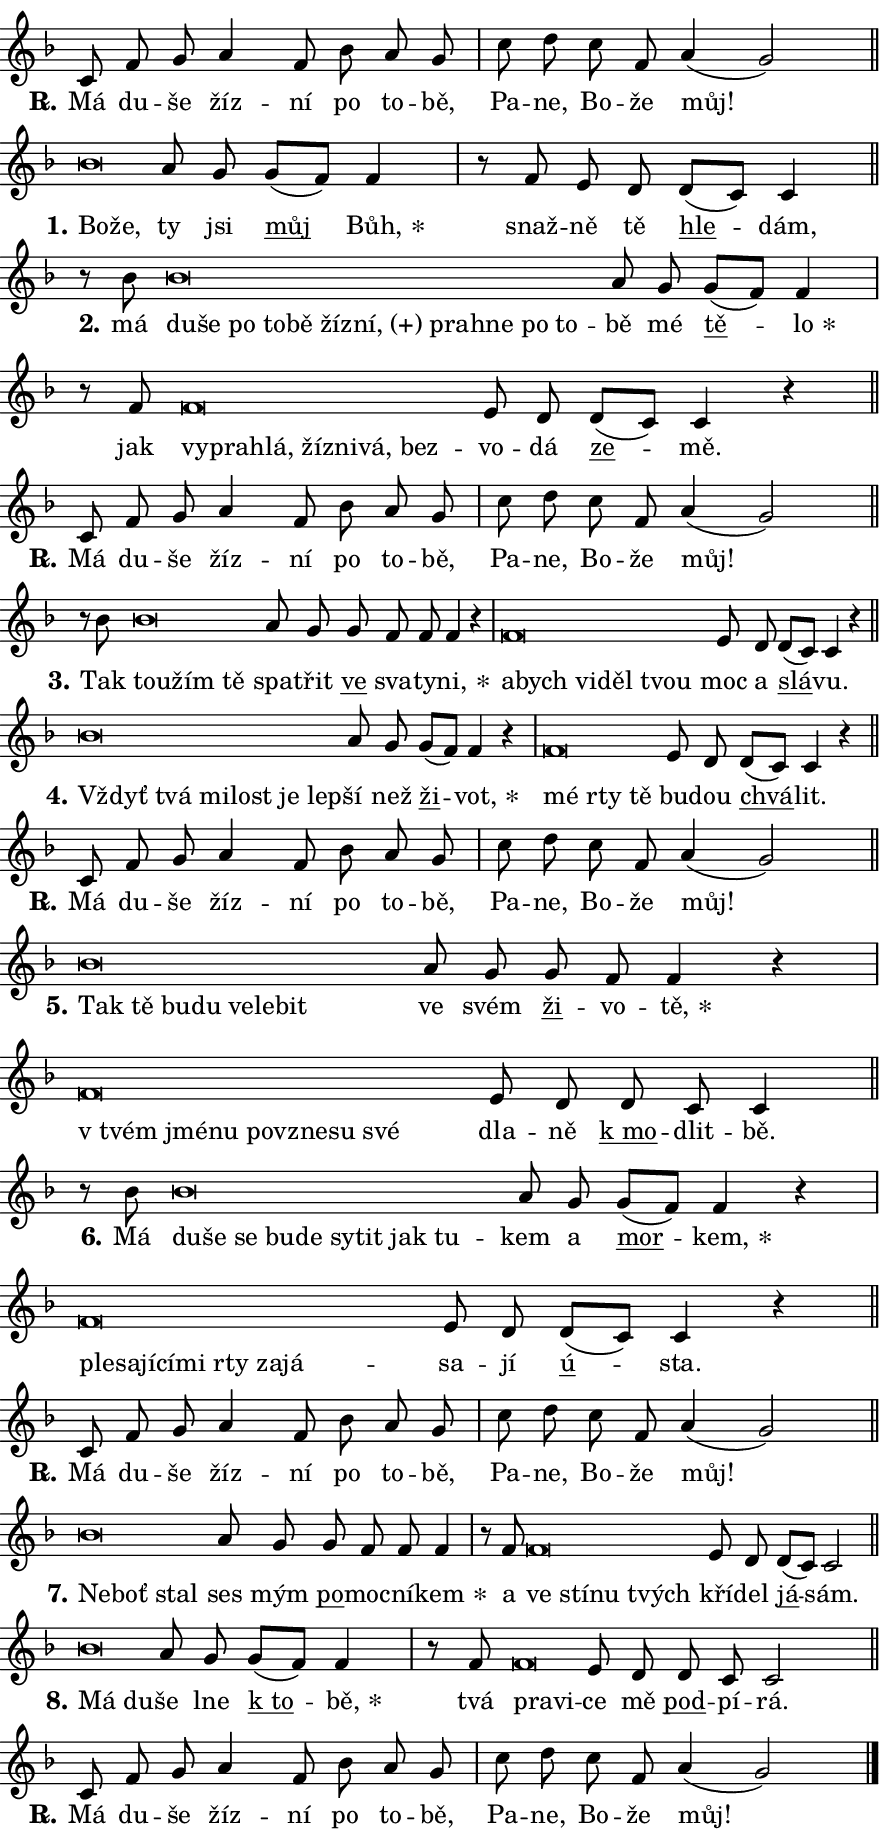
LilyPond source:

\version "2.24.0"
\header { tagline = "" }
\paper {
  indent = 0\cm
  top-margin = 0\cm
  right-margin = 0.13\cm % to fit lyric hyphens
  bottom-margin = 0\cm
  left-margin = 0\cm
  paper-width = 15\cm
  page-breaking = #ly:one-page-breaking
  system-system-spacing.basic-distance = #11
  score-system-spacing.basic-distance = #11
  ragged-last = ##f
}


%% Author: Thomas Morley
%% https://lists.gnu.org/archive/html/lilypond-user/2020-05/msg00002.html
#(define (line-position grob)
"Returns position of @var[grob} in current system:
   @code{'start}, if at first time-step
   @code{'end}, if at last time-step
   @code{'middle} otherwise
"
  (let* ((col (ly:item-get-column grob))
         (ln (ly:grob-object col 'left-neighbor))
         (rn (ly:grob-object col 'right-neighbor))
         (col-to-check-left (if (ly:grob? ln) ln col))
         (col-to-check-right (if (ly:grob? rn) rn col))
         (break-dir-left
           (and
             (ly:grob-property col-to-check-left 'non-musical #f)
             (ly:item-break-dir col-to-check-left)))
         (break-dir-right
           (and
             (ly:grob-property col-to-check-right 'non-musical #f)
             (ly:item-break-dir col-to-check-right))))
        (cond ((eqv? 1 break-dir-left) 'start)
              ((eqv? -1 break-dir-right) 'end)
              (else 'middle))))

#(define (tranparent-at-line-position vctor)
  (lambda (grob)
  "Relying on @code{line-position} select the relevant enry from @var{vctor}.
Used to determine transparency,"
    (case (line-position grob)
      ((end) (not (vector-ref vctor 0)))
      ((middle) (not (vector-ref vctor 1)))
      ((start) (not (vector-ref vctor 2))))))

noteHeadBreakVisibility =
#(define-music-function (break-visibility)(vector?)
"Makes @code{NoteHead}s transparent relying on @var{break-visibility}"
#{
  \override NoteHead.transparent =
    #(tranparent-at-line-position break-visibility)
#})

#(define delete-ledgers-for-transparent-note-heads
  (lambda (grob)
    "Reads whether a @code{NoteHead} is transparent.
If so this @code{NoteHead} is removed from @code{'note-heads} from
@var{grob}, which is supposed to be @code{LedgerLineSpanner}.
As a result ledgers are not printed for this @code{NoteHead}"
    (let* ((nhds-array (ly:grob-object grob 'note-heads))
           (nhds-list
             (if (ly:grob-array? nhds-array)
                 (ly:grob-array->list nhds-array)
                 '()))
           ;; Relies on the transparent-property being done before
           ;; Staff.LedgerLineSpanner.after-line-breaking is executed.
           ;; This is fragile ...
           (to-keep
             (remove
               (lambda (nhd)
                 (ly:grob-property nhd 'transparent #f))
               nhds-list)))
      ;; TODO find a better method to iterate over grob-arrays, similiar
      ;; to filter/remove etc for lists
      ;; For now rebuilt from scratch
      (set! (ly:grob-object grob 'note-heads)  '())
      (for-each
        (lambda (nhd)
          (ly:pointer-group-interface::add-grob grob 'note-heads nhd))
        to-keep))))

squashNotes = {
  \override NoteHead.X-extent = #'(-0.2 . 0.2)
  \override NoteHead.Y-extent = #'(-0.75 . 0)
  \override NoteHead.stencil =
    #(lambda (grob)
       (let ((pos (ly:grob-property grob 'staff-position)))
         (begin
           (if (< pos -7) (display "ERROR: Lower brevis then expected\n") (display ""))
           (if (<= pos -6) ly:text-interface::print ly:note-head::print))))
}
unSquashNotes = {
  \revert NoteHead.X-extent
  \revert NoteHead.Y-extent
  \revert NoteHead.stencil
}

hideNotes = \noteHeadBreakVisibility #begin-of-line-visible
unHideNotes = \noteHeadBreakVisibility #all-visible

% work-around for resetting accidentals
% https://lilypond.org/doc/v2.23/Documentation/notation/displaying-rhythms#unmetered-music
cadenzaMeasure = {
  \cadenzaOff
  \partial 1024 s1024
  \cadenzaOn
}

#(define-markup-command (accent layout props text) (markup?)
  "Underline accented syllable"
  (interpret-markup layout props
    #{\markup \override #'(offset . 4.3) \underline { #text }#}))

responsum = \markup \concat {
  "R" \hspace #-1.05 \path #0.1 #'((moveto 0 0.07) (lineto 0.9 0.8)) \hspace #0.05 "."
}

spaceSize = #0.6828661417322834 % exact space size for TeX Gyre Schola

\layout {
  \context {
    \Staff
    \remove "Time_signature_engraver"
    \override LedgerLineSpanner.after-line-breaking = #delete-ledgers-for-transparent-note-heads
  }
  \context {
    \Lyrics {
      \override LyricSpace.minimum-distance = \spaceSize
      \override LyricText.font-name = #"TeX Gyre Schola"
      \override LyricText.font-size = 1
      \override StanzaNumber.font-name = #"TeX Gyre Schola Bold"
      \override StanzaNumber.font-size = 1
    }
  }
  \context {
    \Score 
    \override NoteHead.text =
      #(lambda (grob) 
        (let ((pos (ly:grob-property grob 'staff-position)))
          #{\markup {
            \combine
              \halign #-0.55 \raise #(if (= pos -6) 0 0.5) \override #'(thickness . 2) \draw-line #'(3.2 . 0)
              \musicglyph "noteheads.sM1"
          }#}))
  }
}

% magnetic-lyrics.ily
%
%   written by
%     Jean Abou Samra <jean@abou-samra.fr>
%     Werner Lemberg <wl@gnu.org>
%
%   adapted by
%     Jiri Hon <jiri.hon@gmail.com>
%
% Version 2022-Apr-15

% https://www.mail-archive.com/lilypond-user@gnu.org/msg149350.html

#(define (Left_hyphen_pointer_engraver context)
   "Collect syllable-hyphen-syllable occurrences in lyrics and store
them in properties.  This engraver only looks to the left.  For
example, if the lyrics input is @code{foo -- bar}, it does the
following.

@itemize @bullet
@item
Set the @code{text} property of the @code{LyricHyphen} grob between
@q{foo} and @q{bar} to @code{foo}.

@item
Set the @code{left-hyphen} property of the @code{LyricText} grob with
text @q{foo} to the @code{LyricHyphen} grob between @q{foo} and
@q{bar}.
@end itemize

Use this auxiliary engraver in combination with the
@code{lyric-@/text::@/apply-@/magnetic-@/offset!} hook."
   (let ((hyphen #f)
         (text #f))
     (make-engraver
      (acknowledgers
       ((lyric-syllable-interface engraver grob source-engraver)
        (set! text grob)))
      (end-acknowledgers
       ((lyric-hyphen-interface engraver grob source-engraver)
        ;(when (not (grob::has-interface grob 'lyric-space-interface))
          (set! hyphen grob)));)
      ((stop-translation-timestep engraver)
       (when (and text hyphen)
         (ly:grob-set-object! text 'left-hyphen hyphen))
       (set! text #f)
       (set! hyphen #f)))))

#(define (lyric-text::apply-magnetic-offset! grob)
   "If the space between two syllables is less than the value in
property @code{LyricText@/.details@/.squash-threshold}, move the right
syllable to the left so that it gets concatenated with the left
syllable.

Use this function as a hook for
@code{LyricText@/.after-@/line-@/breaking} if the
@code{Left_@/hyphen_@/pointer_@/engraver} is active."
   (let ((hyphen (ly:grob-object grob 'left-hyphen #f)))
     (when hyphen
       (let ((left-text (ly:spanner-bound hyphen LEFT)))
         (when (grob::has-interface left-text 'lyric-syllable-interface)
           (let* ((common (ly:grob-common-refpoint grob left-text X))
                  (this-x-ext (ly:grob-extent grob common X))
                  (left-x-ext
                   (begin
                     ;; Trigger magnetism for left-text.
                     (ly:grob-property left-text 'after-line-breaking)
                     (ly:grob-extent left-text common X)))
                  ;; `delta` is the gap width between two syllables.
                  (delta (- (interval-start this-x-ext)
                            (interval-end left-x-ext)))
                  (details (ly:grob-property grob 'details))
                  (threshold (assoc-get 'squash-threshold details 0.2)))
             (when (< delta threshold)
               (let* (;; We have to manipulate the input text so that
                      ;; ligatures crossing syllable boundaries are not
                      ;; disabled.  For languages based on the Latin
                      ;; script this is essentially a beautification.
                      ;; However, for non-Western scripts it can be a
                      ;; necessity.
                      (lt (ly:grob-property left-text 'text))
                      (rt (ly:grob-property grob 'text))
                      (is-space (grob::has-interface hyphen 'lyric-space-interface))
                      (space (if is-space " " ""))
                      (extra-delta (if is-space spaceSize 0))
                      ;; Append new syllable.
                      (ltrt-space (if (and (string? lt) (string? rt))
                                (string-append lt space rt)
                                (make-concat-markup (list lt space rt))))
                      ;; Right-align `ltrt` to the right side.
                      (ltrt-space-markup (grob-interpret-markup
                               grob
                               (make-translate-markup
                                (cons (interval-length this-x-ext) 0)
                                (make-right-align-markup ltrt-space)))))
                 (begin
                   ;; Don't print `left-text`.
                   (ly:grob-set-property! left-text 'stencil #f)
                   ;; Set text and stencil (which holds all collected
                   ;; syllables so far) and shift it to the left.
                   (ly:grob-set-property! grob 'text ltrt-space)
                   (ly:grob-set-property! grob 'stencil ltrt-space-markup)
                   (ly:grob-translate-axis! grob (- (- delta extra-delta)) X))))))))))


#(define (lyric-hyphen::displace-bounds-first grob)
   ;; Make very sure this callback isn't triggered too early.
   (let ((left (ly:spanner-bound grob LEFT))
         (right (ly:spanner-bound grob RIGHT)))
     (ly:grob-property left 'after-line-breaking)
     (ly:grob-property right 'after-line-breaking)
     (ly:lyric-hyphen::print grob)))

squashThreshold = #0.4

\layout {
  \context {
    \Lyrics
    \consists #Left_hyphen_pointer_engraver
    \override LyricText.after-line-breaking =
      #lyric-text::apply-magnetic-offset!
    \override LyricHyphen.stencil = #lyric-hyphen::displace-bounds-first
    \override LyricText.details.squash-threshold = \squashThreshold
    \override LyricHyphen.minimum-distance = 0
    \override LyricHyphen.minimum-length = \squashThreshold
  }
}

squashText = \override LyricText.details.squash-threshold = 9999
unSquashText = \override LyricText.details.squash-threshold = \squashThreshold

leftText = \override LyricText.self-alignment-X = #LEFT
unLeftText = \revert LyricText.self-alignment-X

starOffset = #(lambda (grob) 
                (let ((x_offset (ly:self-alignment-interface::aligned-on-x-parent grob)))
                  (if (= x_offset 0) 0 (+ x_offset 1.2))))

star = #(define-music-function (syllable)(string?)
"Append star separator at the end of a syllable"
#{
  \once \override LyricText.X-offset = #starOffset
  \lyricmode { \markup {
    #syllable
    \override #'((font-name . "TeX Gyre Schola Bold")) \hspace #0.2 \lower #0.65 \larger "*"
  } }
#})

starAccent = #(define-music-function (syllable)(string?)
"Append star separator at the end of a syllable and make accent"
#{
  \once \override LyricText.X-offset = #starOffset
  \lyricmode { \markup {
    \accent #syllable
    \override #'((font-name . "TeX Gyre Schola Bold")) \hspace #0.2 \lower #0.65 \larger "*"
  } }
#})

breath = #(define-music-function (syllable)(string?)
"Append breathing indicator at the end of a syllable"
#{
  \lyricmode { \markup { #syllable "+" } }
#})

optionalBreath = #(define-music-function (syllable)(string?)
"Append optional breathing indicator at the end of a syllable"
#{
  \lyricmode { \markup { #syllable "(+)" } }
#})


\score {
    <<
        \new Voice = "melody" { \cadenzaOn \key f \major \relative { c'8 f g a4 f8 \bar "" bes a g \cadenzaMeasure \bar "|" c d c f, a4( g2) \cadenzaMeasure \bar "||" \break } }
        \new Lyrics \lyricsto "melody" { \lyricmode { \set stanza = \responsum
Má du -- še žíz -- ní po to -- bě, Pa -- ne, Bo -- že můj! } }
    >>
    \layout {}
}

\score {
    <<
        \new Voice = "melody" { \cadenzaOn \key f \major \relative { \squashNotes bes'\breve*1/16 \hideNotes \breve*1/16 \bar "" \unHideNotes \unSquashNotes a8 g \bar "" g[( f)] f4 \cadenzaMeasure \bar "|" r8 f e8 d \bar "" d[( c)] c4 \cadenzaMeasure \bar "||" \break } }
        \new Lyrics \lyricsto "melody" { \lyricmode { \set stanza = "1."
\leftText Bo -- \squashText že, \unLeftText \unSquashText ty jsi \markup \accent můj \star Bůh, snaž -- ně tě \markup \accent hle -- dám, } }
    >>
    \layout {}
}

\score {
    <<
        \new Voice = "melody" { \cadenzaOn \key f \major \relative { r8 bes'8 \squashNotes bes\breve*1/16 \hideNotes \breve*1/16 \bar "" \breve*1/16 \bar "" \breve*1/16 \bar "" \breve*1/16 \bar "" \breve*1/16 \bar "" \breve*1/16 \bar "" \breve*1/16 \bar "" \breve*1/16 \bar "" \breve*1/16 \breve*1/16 \bar "" \unHideNotes \unSquashNotes a8 g \bar "" g[( f)] f4 \cadenzaMeasure \bar "|" r8 f8 \squashNotes f\breve*1/16 \hideNotes \breve*1/16 \bar "" \breve*1/16 \bar "" \breve*1/16 \bar "" \breve*1/16 \bar "" \breve*1/16 \breve*1/16 \bar "" \unHideNotes \unSquashNotes e8 d \bar "" d[( c)] c4 r \cadenzaMeasure \bar "||" \break } }
        \new Lyrics \lyricsto "melody" { \lyricmode { \set stanza = "2."
má \leftText du -- \squashText še po to -- bě žíz -- \optionalBreath ní, pra -- hne po to -- \unLeftText \unSquashText bě mé \markup \accent tě -- \star lo jak \leftText vy -- \squashText pra -- hlá, žíz -- ni -- vá, bez -- \unLeftText \unSquashText vo -- dá \markup \accent ze -- mě. } }
    >>
    \layout {}
}

\score {
    <<
        \new Voice = "melody" { \cadenzaOn \key f \major \relative { c'8 f g a4 f8 \bar "" bes a g \cadenzaMeasure \bar "|" c d c f, a4( g2) \cadenzaMeasure \bar "||" \break } }
        \new Lyrics \lyricsto "melody" { \lyricmode { \set stanza = \responsum
Má du -- še žíz -- ní po to -- bě, Pa -- ne, Bo -- že můj! } }
    >>
    \layout {}
}

\score {
    <<
        \new Voice = "melody" { \cadenzaOn \key f \major \relative { r8 bes'8 \squashNotes bes\breve*1/16 \hideNotes \breve*1/16 \breve*1/16 \bar "" \unHideNotes \unSquashNotes a8 g \bar "" g f f f4 r \cadenzaMeasure \bar "|" \squashNotes f\breve*1/16 \hideNotes \breve*1/16 \bar "" \breve*1/16 \bar "" \breve*1/16 \breve*1/16 \bar "" \unHideNotes \unSquashNotes e8 d \bar "" d[( c)] c4 r \cadenzaMeasure \bar "||" \break } }
        \new Lyrics \lyricsto "melody" { \lyricmode { \set stanza = "3."
Tak \leftText tou -- \squashText žím tě \unLeftText \unSquashText spa -- třit \markup \accent ve sva -- ty -- \star ni, \leftText a -- \squashText bych vi -- děl tvou \unLeftText \unSquashText moc a \markup \accent slá -- vu. } }
    >>
    \layout {}
}

\score {
    <<
        \new Voice = "melody" { \cadenzaOn \key f \major \relative { \squashNotes bes'\breve*1/16 \hideNotes \breve*1/16 \bar "" \breve*1/16 \bar "" \breve*1/16 \bar "" \breve*1/16 \breve*1/16 \bar "" \unHideNotes \unSquashNotes a8 g \bar "" g[( f)] f4 r \cadenzaMeasure \bar "|" \squashNotes f\breve*1/16 \hideNotes \breve*1/16 \breve*1/16 \bar "" \unHideNotes \unSquashNotes e8 d \bar "" d[( c)] c4 r \cadenzaMeasure \bar "||" \break } }
        \new Lyrics \lyricsto "melody" { \lyricmode { \set stanza = "4."
\leftText Vždyť \squashText tvá mi -- lost je lep -- \unLeftText \unSquashText ší než \markup \accent ži -- \star vot, \leftText mé \squashText rty tě \unLeftText \unSquashText bu -- dou \markup \accent chvá -- lit. } }
    >>
    \layout {}
}

\score {
    <<
        \new Voice = "melody" { \cadenzaOn \key f \major \relative { c'8 f g a4 f8 \bar "" bes a g \cadenzaMeasure \bar "|" c d c f, a4( g2) \cadenzaMeasure \bar "||" \break } }
        \new Lyrics \lyricsto "melody" { \lyricmode { \set stanza = \responsum
Má du -- še žíz -- ní po to -- bě, Pa -- ne, Bo -- že můj! } }
    >>
    \layout {}
}

\score {
    <<
        \new Voice = "melody" { \cadenzaOn \key f \major \relative { \squashNotes bes'\breve*1/16 \hideNotes \breve*1/16 \bar "" \breve*1/16 \bar "" \breve*1/16 \bar "" \breve*1/16 \bar "" \breve*1/16 \breve*1/16 \bar "" \unHideNotes \unSquashNotes a8 g \bar "" g f f4 r \cadenzaMeasure \bar "|" \squashNotes f\breve*1/16 \hideNotes \breve*1/16 \bar "" \breve*1/16 \bar "" \breve*1/16 \bar "" \breve*1/16 \bar "" \breve*1/16 \breve*1/16 \bar "" \unHideNotes \unSquashNotes e8 d \bar "" d c c4 \cadenzaMeasure \bar "||" \break } }
        \new Lyrics \lyricsto "melody" { \lyricmode { \set stanza = "5."
\leftText Tak \squashText tě bu -- du ve -- le -- bit \unLeftText \unSquashText ve svém \markup \accent ži -- vo -- \star tě, \leftText "v tvém" \squashText jmé -- nu po -- vzne -- su své \unLeftText \unSquashText dla -- ně \markup \accent "k mo" -- dlit -- bě. } }
    >>
    \layout {}
}

\score {
    <<
        \new Voice = "melody" { \cadenzaOn \key f \major \relative { r8 bes'8 \squashNotes bes\breve*1/16 \hideNotes \breve*1/16 \bar "" \breve*1/16 \bar "" \breve*1/16 \bar "" \breve*1/16 \bar "" \breve*1/16 \bar "" \breve*1/16 \bar "" \breve*1/16 \breve*1/16 \bar "" \unHideNotes \unSquashNotes a8 g \bar "" g[( f)] f4 r \cadenzaMeasure \bar "|" \squashNotes f\breve*1/16 \hideNotes \breve*1/16 \bar "" \breve*1/16 \bar "" \breve*1/16 \bar "" \breve*1/16 \bar "" \breve*1/16 \bar "" \breve*1/16 \breve*1/16 \bar "" \unHideNotes \unSquashNotes e8 d \bar "" d[( c)] c4 r \cadenzaMeasure \bar "||" \break } }
        \new Lyrics \lyricsto "melody" { \lyricmode { \set stanza = "6."
Má \leftText du -- \squashText še se bu -- de sy -- tit jak tu -- \unLeftText \unSquashText kem a \markup \accent mor -- \star kem, \leftText ple -- \squashText sa -- jí -- cí -- mi rty za -- já -- \unLeftText \unSquashText sa -- jí \markup \accent ú -- sta. } }
    >>
    \layout {}
}

\score {
    <<
        \new Voice = "melody" { \cadenzaOn \key f \major \relative { c'8 f g a4 f8 \bar "" bes a g \cadenzaMeasure \bar "|" c d c f, a4( g2) \cadenzaMeasure \bar "||" \break } }
        \new Lyrics \lyricsto "melody" { \lyricmode { \set stanza = \responsum
Má du -- še žíz -- ní po to -- bě, Pa -- ne, Bo -- že můj! } }
    >>
    \layout {}
}

\score {
    <<
        \new Voice = "melody" { \cadenzaOn \key f \major \relative { \squashNotes bes'\breve*1/16 \hideNotes \breve*1/16 \breve*1/16 \bar "" \unHideNotes \unSquashNotes a8 g \bar "" g f f f4 \cadenzaMeasure \bar "|" r8 f8 \squashNotes f\breve*1/16 \hideNotes \breve*1/16 \bar "" \breve*1/16 \breve*1/16 \bar "" \unHideNotes \unSquashNotes e8 d \bar "" d[( c)] c2 \cadenzaMeasure \bar "||" \break } }
        \new Lyrics \lyricsto "melody" { \lyricmode { \set stanza = "7."
\leftText Ne -- \squashText boť stal \unLeftText \unSquashText ses mým \markup \accent po -- moc -- ní -- \star kem a \leftText ve \squashText stí -- nu tvých \unLeftText \unSquashText kří -- del \markup \accent já -- sám. } }
    >>
    \layout {}
}

\score {
    <<
        \new Voice = "melody" { \cadenzaOn \key f \major \relative { \squashNotes bes'\breve*1/16 \hideNotes \breve*1/16 \bar "" \unHideNotes \unSquashNotes a8 g \bar "" g[( f)] f4 \cadenzaMeasure \bar "|" r8 f8 \squashNotes f\breve*1/16 \hideNotes \breve*1/16 \bar "" \unHideNotes \unSquashNotes e8 d \bar "" d c c2 \cadenzaMeasure \bar "||" \break } }
        \new Lyrics \lyricsto "melody" { \lyricmode { \set stanza = "8."
\leftText Má \squashText du -- \unLeftText \unSquashText še lne \markup \accent "k to" -- \star bě, tvá \leftText pra -- \squashText vi -- \unLeftText \unSquashText ce mě \markup \accent pod -- pí -- rá. } }
    >>
    \layout {}
}

\score {
    <<
        \new Voice = "melody" { \cadenzaOn \key f \major \relative { c'8 f g a4 f8 \bar "" bes a g \cadenzaMeasure \bar "|" c d c f, a4( g2) \cadenzaMeasure \bar "||" \break } \bar "|." }
        \new Lyrics \lyricsto "melody" { \lyricmode { \set stanza = \responsum
Má du -- še žíz -- ní po to -- bě, Pa -- ne, Bo -- že můj! } }
    >>
    \layout {}
}
